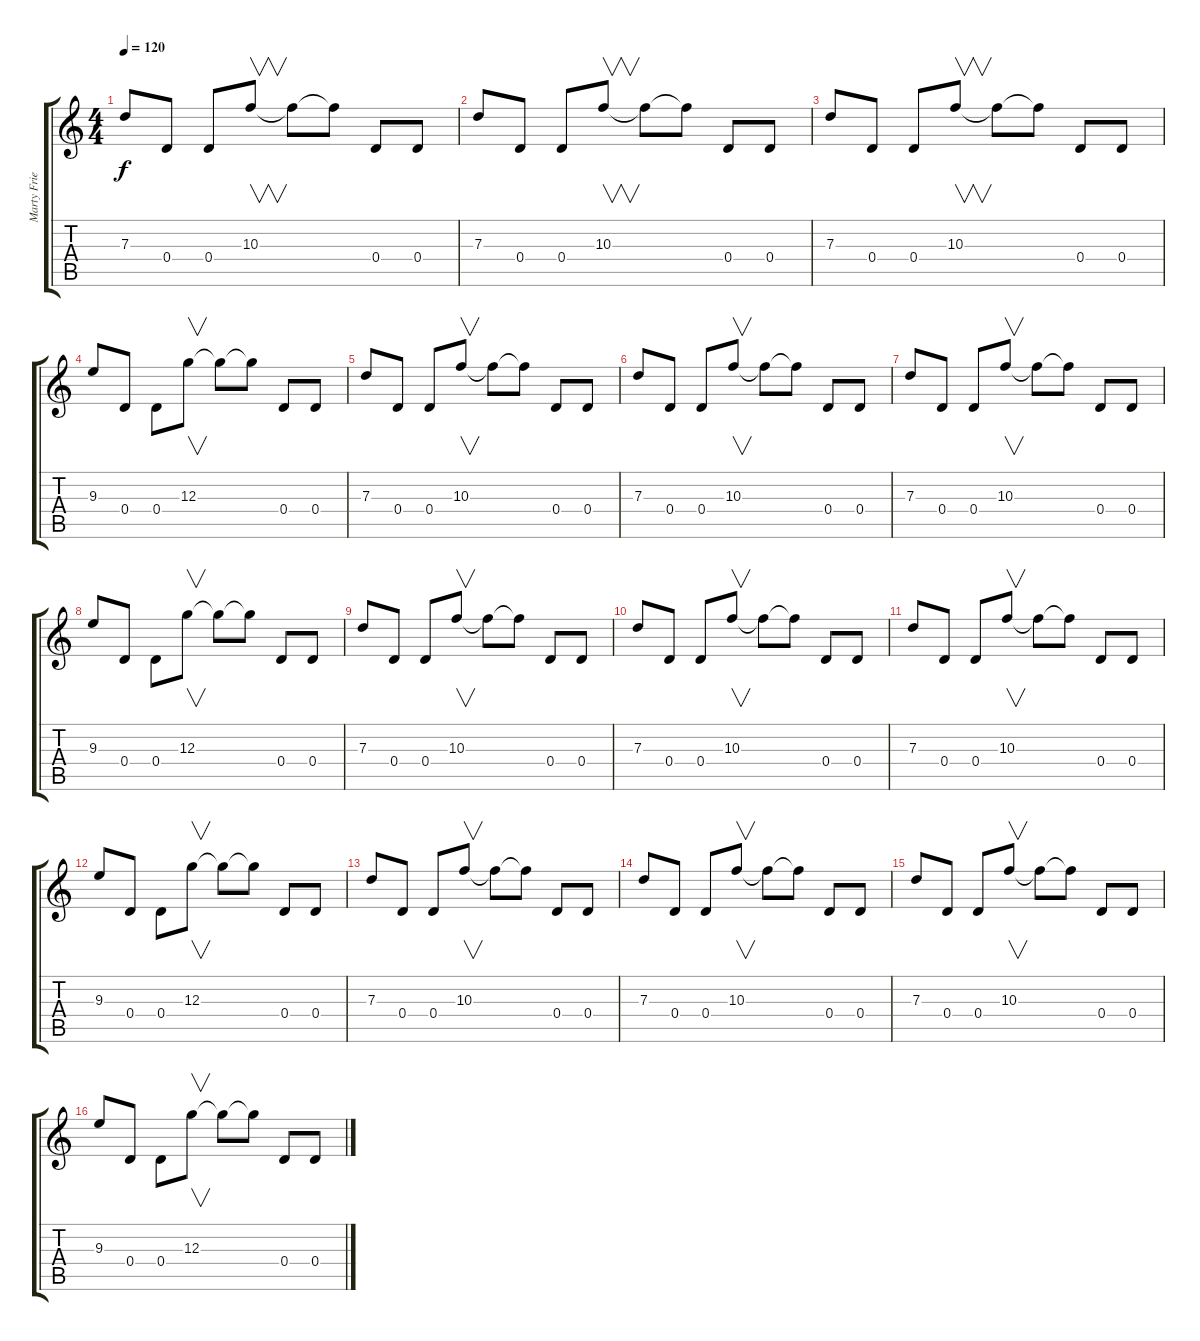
\track ("Marty Friedman" "Marty Frie") {instrument overdrivenguitar}
\staff {score tabs}
\tuning (E4 B3 G3 D3 A2 E2) {hide}
\ts (4 4)
\tempo 120
\clef g2
\ks c
7.3.8{dy f} 0.4.8 0.4.8 10.3.8{v} 10.3{t}.8 10.3{t}.8 0.4.8 0.4.8 |
7.3.8 0.4.8 0.4.8 10.3.8{v} 10.3{t}.8 10.3{t}.8 0.4.8 0.4.8 |
7.3.8 0.4.8 0.4.8 10.3.8{v} 10.3{t}.8 10.3{t}.8 0.4.8 0.4.8 |
9.3.8 0.4.8 0.4.8 12.3.8{v} 12.3{t}.8 12.3{t}.8 0.4.8 0.4.8 |
7.3.8 0.4.8 0.4.8 10.3.8{v} 10.3{t}.8 10.3{t}.8 0.4.8 0.4.8 |
7.3.8 0.4.8 0.4.8 10.3.8{v} 10.3{t}.8 10.3{t}.8 0.4.8 0.4.8 |
7.3.8 0.4.8 0.4.8 10.3.8{v} 10.3{t}.8 10.3{t}.8 0.4.8 0.4.8 |
9.3.8 0.4.8 0.4.8 12.3.8{v} 12.3{t}.8 12.3{t}.8 0.4.8 0.4.8 |
7.3.8 0.4.8 0.4.8 10.3.8{v} 10.3{t}.8 10.3{t}.8 0.4.8 0.4.8 |
7.3.8 0.4.8 0.4.8 10.3.8{v} 10.3{t}.8 10.3{t}.8 0.4.8 0.4.8 |
7.3.8 0.4.8 0.4.8 10.3.8{v} 10.3{t}.8 10.3{t}.8 0.4.8 0.4.8 |
9.3.8 0.4.8 0.4.8 12.3.8{v} 12.3{t}.8 12.3{t}.8 0.4.8 0.4.8 |
7.3.8 0.4.8 0.4.8 10.3.8{v} 10.3{t}.8 10.3{t}.8 0.4.8 0.4.8 |
7.3.8 0.4.8 0.4.8 10.3.8{v} 10.3{t}.8 10.3{t}.8 0.4.8 0.4.8 |
7.3.8 0.4.8 0.4.8 10.3.8{v} 10.3{t}.8 10.3{t}.8 0.4.8 0.4.8 |
9.3.8 0.4.8 0.4.8 12.3.8{v} 12.3{t}.8 12.3{t}.8 0.4.8 0.4.8
